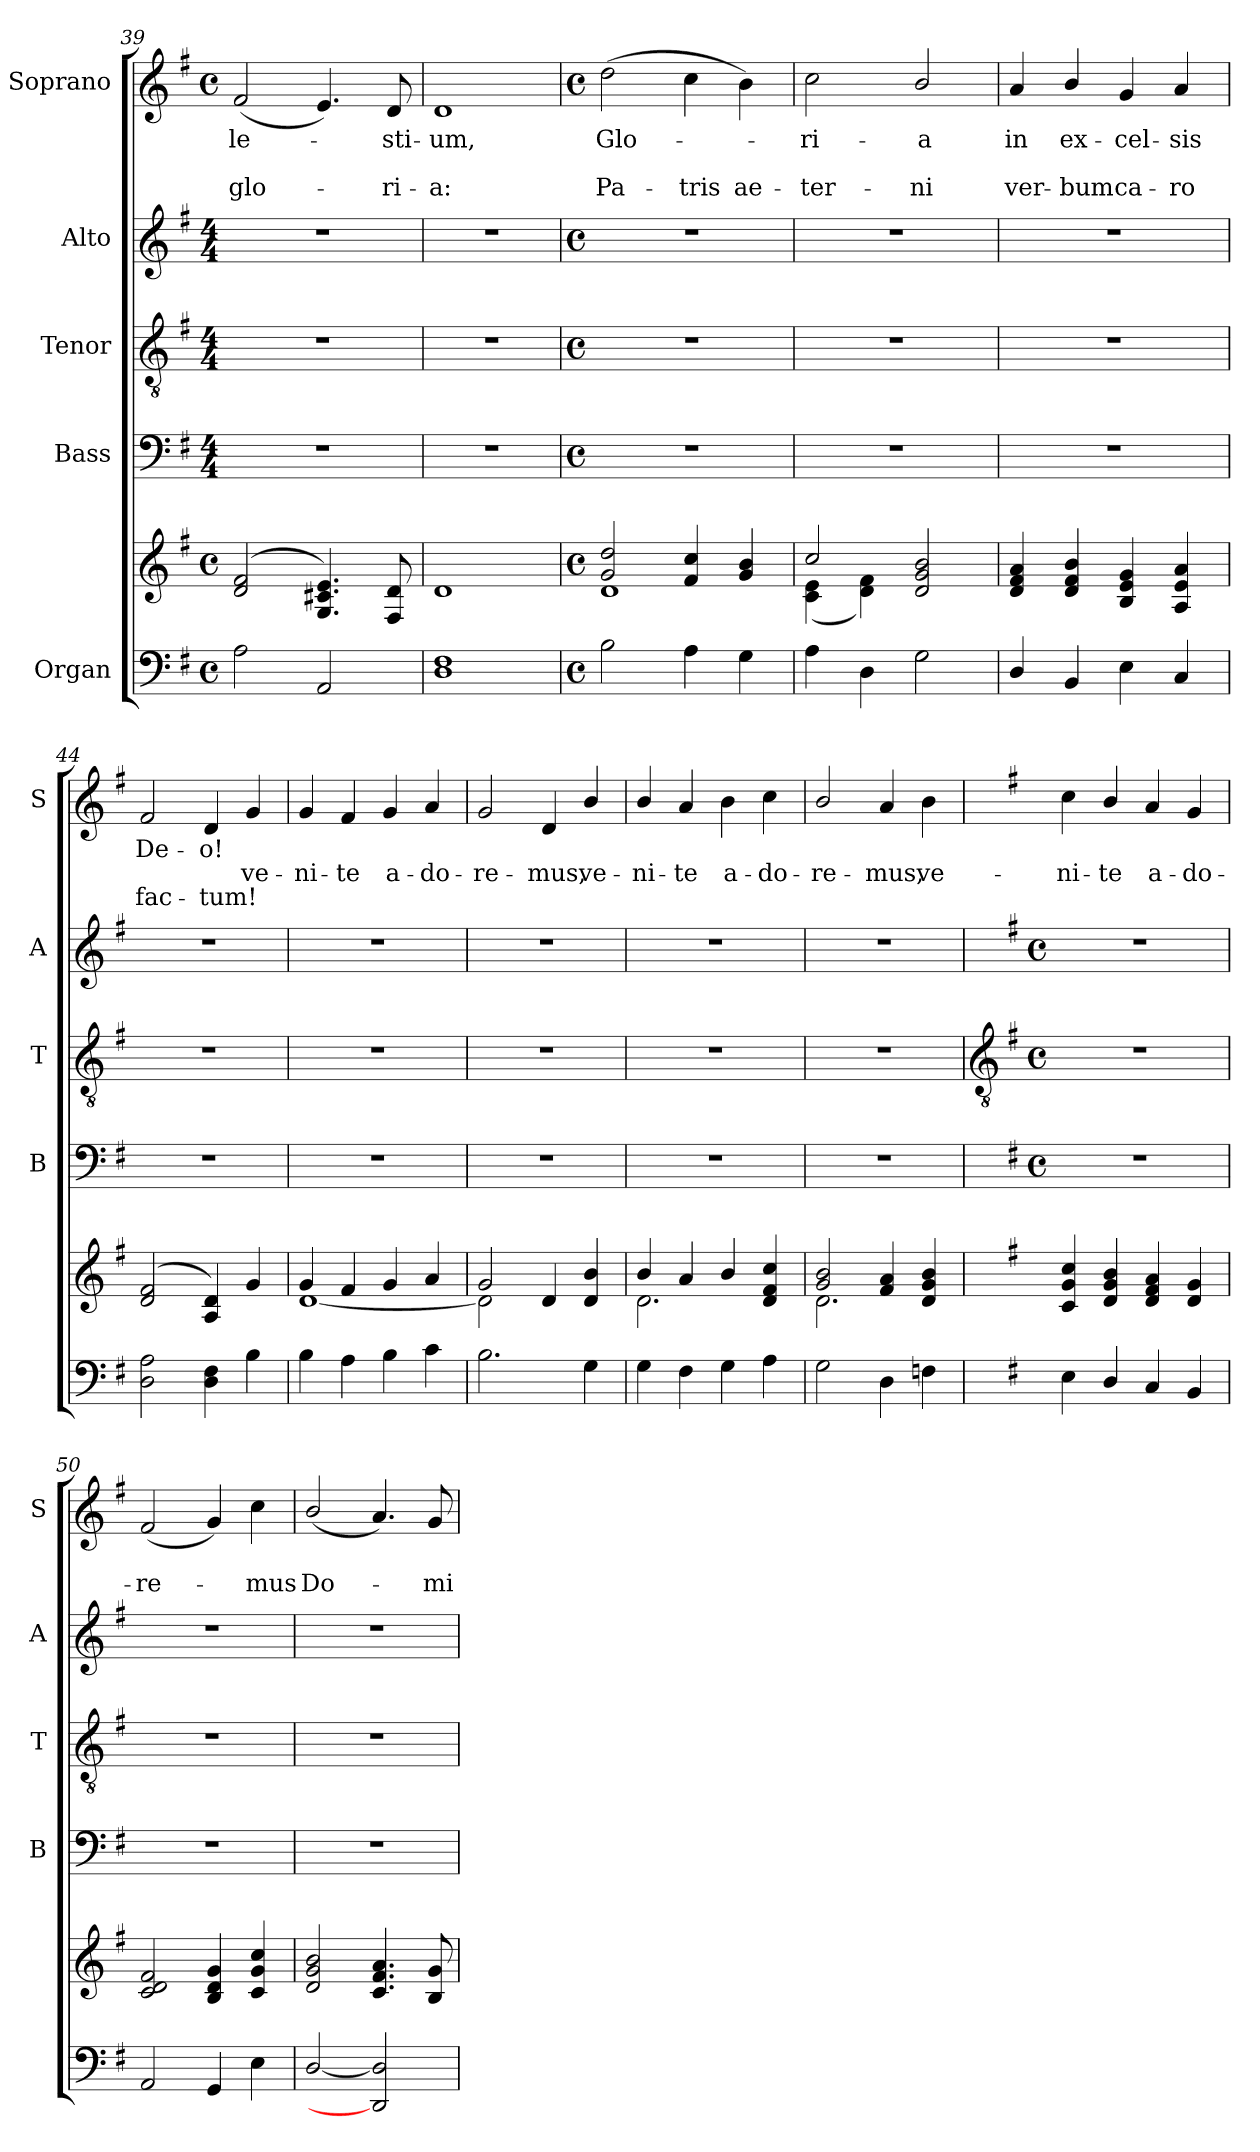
**kern	**kern	**kern	**kern	**kern	**kern	**text	**text	**text
*part5	*part5	*part4	*part3	*part2	*part1	*part1	*part1	*part1
*staff6	*staff5	*staff4	*staff3	*staff2	*staff1	*staff1	*staff1	*staff1
*I"Organ	*	*I"Bass	*I"Tenor	*I"Alto	*I"Soprano	*	*	*
*	*	*I'B	*I'T	*I'A	*I'S	*	*	*
*clefF4	*clefG2	*clefF4	*clefGv2	*clefG2	*clefG2	*	*	*
*k[f#]	*k[f#]	*k[f#]	*k[f#]	*k[f#]	*k[f#]	*	*	*
*G:	*G:	*G:	*G:	*G:	*G:	*	*	*
*M4/4	*M4/4	*M4/4	*M4/4	*M4/4	*M4/4	*	*	*
*met(c)	*met(c)	*	*	*	*met(c)	*	*	*
=39	=39	=39	=39	=39	=39	=39	=39	=39
*	*^	*	*	*	*	*	*	*
!	!	!	!	!	!	!	!LO:LY:b	!	!LO:LY:b
2A	(<2d 2f#	1ryy	1r	1r	1r	(<2f#	le-	.	glo-
2AA	4.G 4.c#X 4.e)	.	.	.	.	4.e)	.	.	.
!	!	!	!	!	!	!	!LO:LY:b	!	!LO:LY:b
.	8F# 8d	.	.	.	.	8d	sti-	.	-ri-
=40	=40	=40	=40	=40	=40	=40	=40	=40	=40
!	!	!	!	!	!	!	!LO:LY:b	!	!LO:LY:b
1D 1F#	1d	1ryy	1r	1r	1r	1d	-um,	.	a:
!!LO:LB:g=z
=41	=41	=41	=41	=41	=41	=41	=41	=41	=41
*M4/4	*M4/4	*	*M4/4	*M4/4	*M4/4	*M4/4	*	*	*
*met(c)	*met(c)	*	*met(c)	*met(c)	*met(c)	*met(c)	*	*	*
!	!	!	!	!	!	!	!LO:LY:b	!	!LO:LY:b
2B	2g/ 2dd/	1d\	1r	1r	1r	(>2dd	Glo-	.	Pa-
!	!	!	!	!	!	!	!	!	!LO:LY:b
4A	4f# 4cc	.	.	.	.	4cc	.	.	-tris
!	!	!	!	!	!	!	!	!	!LO:LY:b
4G	4g 4b	.	.	.	.	4b)	.	.	ae-
=42	=42	=42	=42	=42	=42	=42	=42	=42	=42
!	!	!	!	!	!	!	!LO:LY:b	!	!LO:LY:b
4A	2cc/	(<4c\ 4e\	1r	1r	1r	2cc	-ri-	.	-ter-
4D	.	4d\ 4f#\)	.	.	.	.	.	.	.
!	!	!	!	!	!	!	!LO:LY:b	!	!LO:LY:b
2G	2d/ 2g/ 2b/	2ryy	.	.	.	2b/	-a	.	ni
=43	=43	=43	=43	=43	=43	=43	=43	=43	=43
!	!	!	!	!	!	!	!LO:LY:b	!	!LO:LY:b
4D/	4d 4f# 4a	1ryy	1r	1r	1r	4a	in	.	ver-
!	!	!	!	!	!	!	!LO:LY:b	!	!LO:LY:b
4BB	4d/ 4f#/ 4b/	.	.	.	.	4b/	-ex-	.	-bum
!	!	!	!	!	!	!	!LO:LY:b	!	!LO:LY:b
4E	4B 4e 4g	.	.	.	.	4g	cel-	.	-ca-
!	!	!	!	!	!	!	!LO:LY:b	!	!LO:LY:b
4C	4A 4e 4a	.	.	.	.	4a	-sis	.	ro
=44	=44	=44	=44	=44	=44	=44	=44	=44	=44
!	!	!	!	!	!	!	!LO:LY:b	!	!LO:LY:b
2D 2A	(<2d 2f#	1ryy	1r	1r	1r	2f#	De-	.	-fac-
!	!	!	!	!	!	!	!LO:LY:b	!	!LO:LY:b
4D 4F#	4A 4d)	.	.	.	.	4d	-o!	.	tum!
!	!	!	!	!	!	!	!	!LO:LY:b	!
4B	4g	.	.	.	.	4g	.	ve-	.
=45	=45	=45	=45	=45	=45	=45	=45	=45	=45
!	!	!	!	!	!	!	!	!LO:LY:b	!
4B	4g	[1d\	1r	1r	1r	4g	.	-ni-	.
!	!	!	!	!	!	!	!	!LO:LY:b	!
4A	4f#	.	.	.	.	4f#	.	-te	.
!	!	!	!	!	!	!	!	!LO:LY:b	!
4B	4g	.	.	.	.	4g	.	a-	.
!	!	!	!	!	!	!	!	!LO:LY:b	!
4c	4a	.	.	.	.	4a	.	-do-	.
=46	=46	=46	=46	=46	=46	=46	=46	=46	=46
!	!	!	!	!	!	!	!	!LO:LY:b	!
2.B	2g	2d\]	1r	1r	1r	2g	.	-re-	.
!	!	!	!	!	!	!	!	!LO:LY:b	!
.	4d	2ryy	.	.	.	4d	.	-mus,	.
!	!	!	!	!	!	!	!	!LO:LY:b	!
4G	4d/ 4b/	.	.	.	.	4b/	.	ve-	.
=47	=47	=47	=47	=47	=47	=47	=47	=47	=47
!	!	!	!	!	!	!	!	!LO:LY:b	!
4G	4b/	2.d\	1r	1r	1r	4b/	.	-ni-	.
!	!	!	!	!	!	!	!	!LO:LY:b	!
4F#	4a	.	.	.	.	4a	.	-te	.
!	!	!	!	!	!	!	!	!LO:LY:b	!
4G	4b/	.	.	.	.	4b	.	a-	.
!	!	!	!	!	!	!	!	!LO:LY:b	!
4A	4d 4f# 4cc	4ryy	.	.	.	4cc	.	-do-	.
=48	=48	=48	=48	=48	=48	=48	=48	=48	=48
!	!	!	!	!	!	!	!	!LO:LY:b	!
2G	2g 2b	2.d\	1r	1r	1r	2b/	.	-re-	.
!	!	!	!	!	!	!	!	!LO:LY:b	!
4D	4f# 4a	.	.	.	.	4a	.	-mus,	.
!	!	!	!	!	!	!	!	!LO:LY:b	!
4Fn	4d 4g 4b	4ryy	.	.	.	4b	.	ve-	.
!!LO:LB:g=z
=49	=49	=49	=49	=49	=49	=49	=49	=49	=49
*	*	*	*	*clefGv2	*	*	*	*	*
*	*	*	*k[f#]	*k[f#]	*k[f#]	*	*	*	*
*	*	*	*G:	*G:	*G:	*	*	*	*
*	*	*	*M4/4	*M4/4	*M4/4	*	*	*	*
*	*	*	*met(c)	*met(c)	*met(c)	*	*	*	*
!	!	!	!	!	!	!	!	!LO:LY:b	!
4E	4c 4g 4cc	2ryy	1r	1r	1r	4cc	.	-ni-	.
!	!	!	!	!	!	!	!	!LO:LY:b	!
4D/	4d 4g 4b	.	.	.	.	4b/	.	-te	.
!	!	!	!	!	!	!	!	!LO:LY:b	!
4C	4d 4f# 4a	4ryy	.	.	.	4a	.	a-	.
!	!	!	!	!	!	!	!	!LO:LY:b	!
4BB	4d 4g	4ryy	.	.	.	4g	.	-do-	.
=50	=50	=50	=50	=50	=50	=50	=50	=50	=50
!	!	!	!	!	!	!	!	!LO:LY:b	!
2AA	2c 2d 2f#	1ryy	1r	1r	1r	(<2f#	.	-re-	.
4GG	4B 4d 4g	.	.	.	.	4g)	.	.	.
!	!	!	!	!	!	!	!	!LO:LY:b	!
4E	4c 4g 4cc	.	.	.	.	4cc	.	mus	.
=51	=51	=51	=51	=51	=51	=51	=51	=51	=51
!	!	!	!	!	!	!	!	!LO:LY:b	!
[2D/	2d 2g 2b	1ryy	1r	1r	1r	(<2b/	.	Do-	.
2DD] 2D]	4.c 4.f# 4.a	.	.	.	.	4.a)	.	.	.
!	!	!	!	!	!	!	!	!LO:LY:b	!
.	8B 8g	.	.	.	.	8g	.	mi-	.
*	*v	*v	*	*	*	*	*	*	*
=	=	=	=	=	=	=	=	=
*-	*-	*-	*-	*-	*-	*-	*-	*-
